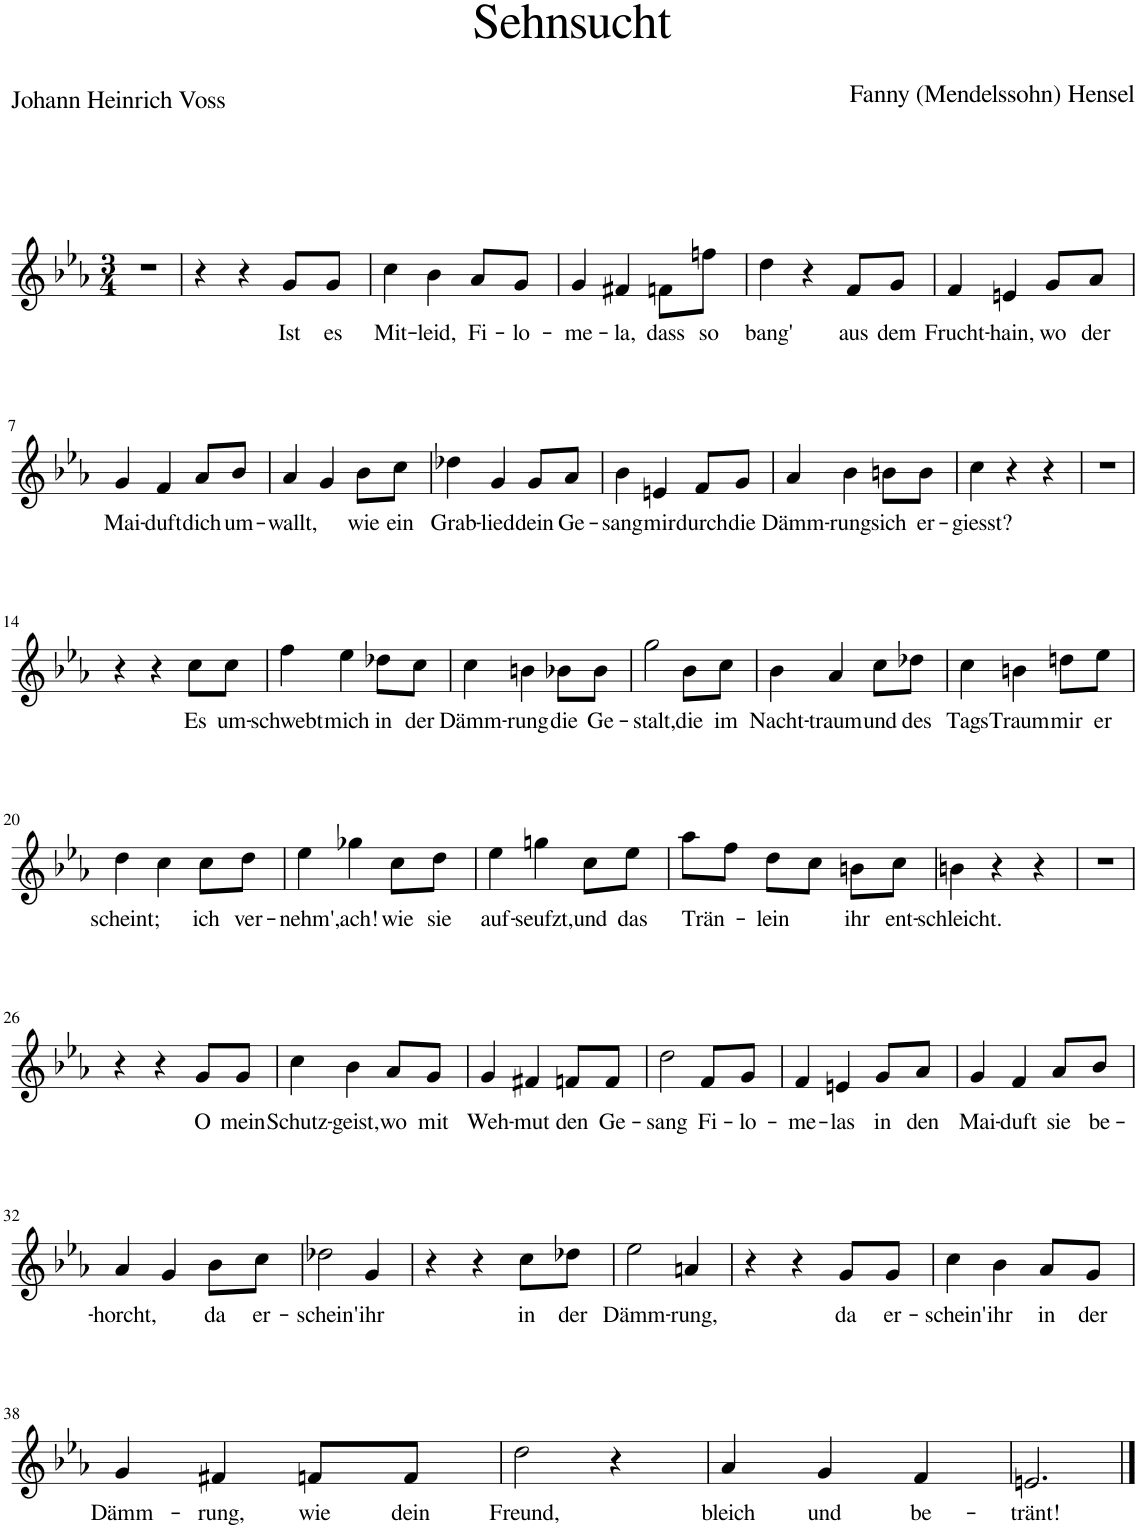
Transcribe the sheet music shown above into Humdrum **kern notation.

**kern	**text
*part1	*part1
*staff1	*staff1
*I"Piano	*
*I'Pno	*
*clefG2	*
*k[b-e-a-]	*
*M3/4	*
=1	=1
2.r	.
=2	=2
4r	.
4r	.
!	!LO:LY:b
8g/L	Ist
!	!LO:LY:b
8g/J	es
=3	=3
!	!LO:LY:b
4cc\	Mit-
!	!LO:LY:b
4b-\	-leid,
!	!LO:LY:b
8a-/L	Fi-
!	!LO:LY:b
8g/J	-lo-
=4	=4
!	!LO:LY:b
4g/	-me-
!	!LO:LY:b
4f#X/	-la,
!	!LO:LY:b
8fn\L	dass
!	!LO:LY:b
8ffn\J	so
=5	=5
!	!LO:LY:b
4dd\	bang'
4r	.
!	!LO:LY:b
8f/L	aus
!	!LO:LY:b
8g/J	dem
=6	=6
!	!LO:LY:b
4f/	Frucht-
!	!LO:LY:b
4en/	-hain,
!	!LO:LY:b
8g/L	wo
!	!LO:LY:b
8a-/J	der
!!LO:LB:g=z
=7	=7
!	!LO:LY:b
4g/	Mai-
!	!LO:LY:b
4f/	-duft
!	!LO:LY:b
8a-/L	dich
!	!LO:LY:b
8b-/J	um-
=8	=8
!	!LO:LY:b
4a-/	-wallt,
4g/	.
!	!LO:LY:b
8b-\L	wie
!	!LO:LY:b
8cc\J	ein
=9	=9
!	!LO:LY:b
4dd-X\	Grab-
!	!LO:LY:b
4g/	-lied
!	!LO:LY:b
8g/L	dein
!	!LO:LY:b
8a-/J	Ge-
=10	=10
!	!LO:LY:b
4b-\	-sang
!	!LO:LY:b
4en/	mir
!	!LO:LY:b
8f/L	durch
!	!LO:LY:b
8g/J	die
=11	=11
!	!LO:LY:b
4a-/	Dämm-
!	!LO:LY:b
4b-\	-rung
!	!LO:LY:b
8bn\L	sich
!	!LO:LY:b
8b\J	er-
=12	=12
!	!LO:LY:b
4cc\	-giesst?
4r	.
4r	.
=13	=13
2.r	.
!!LO:LB:g=z
=14	=14
4r	.
4r	.
!	!LO:LY:b
8cc\L	Es
!	!LO:LY:b
8cc\J	um-
=15	=15
!	!LO:LY:b
4ff\	-schwebt
!	!LO:LY:b
4ee-\	mich
!	!LO:LY:b
8dd-X\L	in
!	!LO:LY:b
8cc\J	der
=16	=16
!	!LO:LY:b
4cc\	Dämm-
!	!LO:LY:b
4bn\	-rung
!	!LO:LY:b
8b-X\L	die
!	!LO:LY:b
8b-\J	Ge-
=17	=17
!	!LO:LY:b
2gg\	stalt,
!	!LO:LY:b
8b-\L	die
!	!LO:LY:b
8cc\J	im
=18	=18
!	!LO:LY:b
4b-\	Nacht-
!	!LO:LY:b
4a-/	-traum
!	!LO:LY:b
8cc\L	und
!	!LO:LY:b
8dd-X\J	des
=19	=19
!	!LO:LY:b
4cc\	Tags
!	!LO:LY:b
4bn\	Traum
!	!LO:LY:b
8ddn\L	mir
!	!LO:LY:b
8ee-\J	er
!!LO:LB:g=z
=20	=20
!	!LO:LY:b
4dd\	-scheint;
4cc\	.
!	!LO:LY:b
8cc\L	ich
!	!LO:LY:b
8dd\J	ver-
=21	=21
!	!LO:LY:b
4ee-\	nehm',
!	!LO:LY:b
4gg-X\	ach!
!	!LO:LY:b
8cc\L	wie
!	!LO:LY:b
8dd\J	sie
=22	=22
!	!LO:LY:b
4ee-\	auf-
!	!LO:LY:b
4ggn\	-seufzt,
!	!LO:LY:b
8cc\L	und
!	!LO:LY:b
8ee-\J	das
=23	=23
!	!LO:LY:b
8aa-\L	Trän-
8ff\J	.
!	!LO:LY:b
8dd\L	-lein
8cc\J	.
!	!LO:LY:b
8bn\L	ihr
!	!LO:LY:b
8cc\J	ent-
=24	=24
!	!LO:LY:b
4bn\	-schleicht.
4r	.
4r	.
=25	=25
2.r	.
!!LO:LB:g=z
=26	=26
4r	.
4r	.
!	!LO:LY:b
8g/L	O
!	!LO:LY:b
8g/J	mein
=27	=27
!	!LO:LY:b
4cc\	Schutz-
!	!LO:LY:b
4b-\	-geist,
!	!LO:LY:b
8a-/L	wo
!	!LO:LY:b
8g/J	mit
=28	=28
!	!LO:LY:b
4g/	Weh-
!	!LO:LY:b
4f#X/	-mut
!	!LO:LY:b
8fn/L	den
!	!LO:LY:b
8f/J	Ge-
=29	=29
!	!LO:LY:b
2dd\	sang
!	!LO:LY:b
8f/L	Fi-
!	!LO:LY:b
8g/J	-lo-
=30	=30
!	!LO:LY:b
4f/	-me-
!	!LO:LY:b
4en/	-las
!	!LO:LY:b
8g/L	in
!	!LO:LY:b
8a-/J	den
=31	=31
!	!LO:LY:b
4g/	Mai-
!	!LO:LY:b
4f/	-duft
!	!LO:LY:b
8a-/L	sie
!	!LO:LY:b
8b-/J	be-
!!LO:LB:g=z
=32	=32
!	!LO:LY:b
4a-/	-horcht,
4g/	.
!	!LO:LY:b
8b-\L	da
!	!LO:LY:b
8cc\J	er-
=33	=33
!	!LO:LY:b
2dd-X\	schein'
!	!LO:LY:b
4g/	ihr
=34	=34
4r	.
4r	.
!	!LO:LY:b
8cc\L	in
!	!LO:LY:b
8dd-X\J	der
=35	=35
!	!LO:LY:b
2ee-\	Dämm-
!	!LO:LY:b
4an/	-rung,
=36	=36
4r	.
4r	.
!	!LO:LY:b
8g/L	da
!	!LO:LY:b
8g/J	er-
=37	=37
!	!LO:LY:b
4cc\	-schein'
!	!LO:LY:b
4b-\	ihr
!	!LO:LY:b
8a-/L	in
!	!LO:LY:b
8g/J	der
!!LO:LB:g=z
=38	=38
!	!LO:LY:b
4g/	Dämm-
!	!LO:LY:b
4f#X/	-rung,
!	!LO:LY:b
8fn/L	wie
!	!LO:LY:b
8f/J	dein
=39	=39
!	!LO:LY:b
2dd\	Freund,
4r	.
=40	=40
!	!LO:LY:b
4a-/	bleich
!	!LO:LY:b
4g/	und
!	!LO:LY:b
4f/	be-
=41	=41
!	!LO:LY:b
2.en/	-tränt!
==	==
*-	*-
